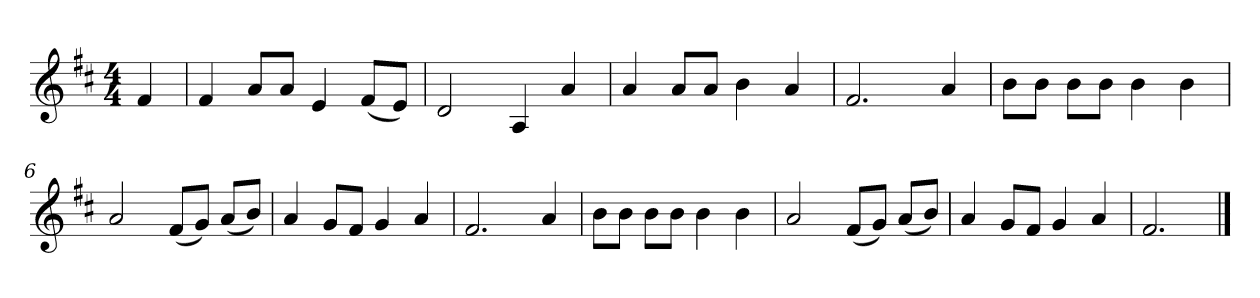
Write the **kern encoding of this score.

**kern
*part1
*staff1
*k[f#c#]
*M4/4
*MM120
=
4f#
=1
4f#
8aL
8aJ
4e
(8f#L
8eJ)
=2
2d
4A
4a
=3
4a
8aL
8aJ
4b
4a
=4
2.f#
4a
=5
8bL
8bJ
8bL
8bJ
4b
4b
=6
2a
(8f#L
8gJ)
(8aL
8bJ)
=7
4a
8gL
8f#J
4g
4a
=8
2.f#
4a
=9
8bL
8bJ
8bL
8bJ
4b
4b
=10
2a
(8f#L
8gJ)
(8aL
8bJ)
=11
4a
8gL
8f#J
4g
4a
=12
2.f#
==
*-
